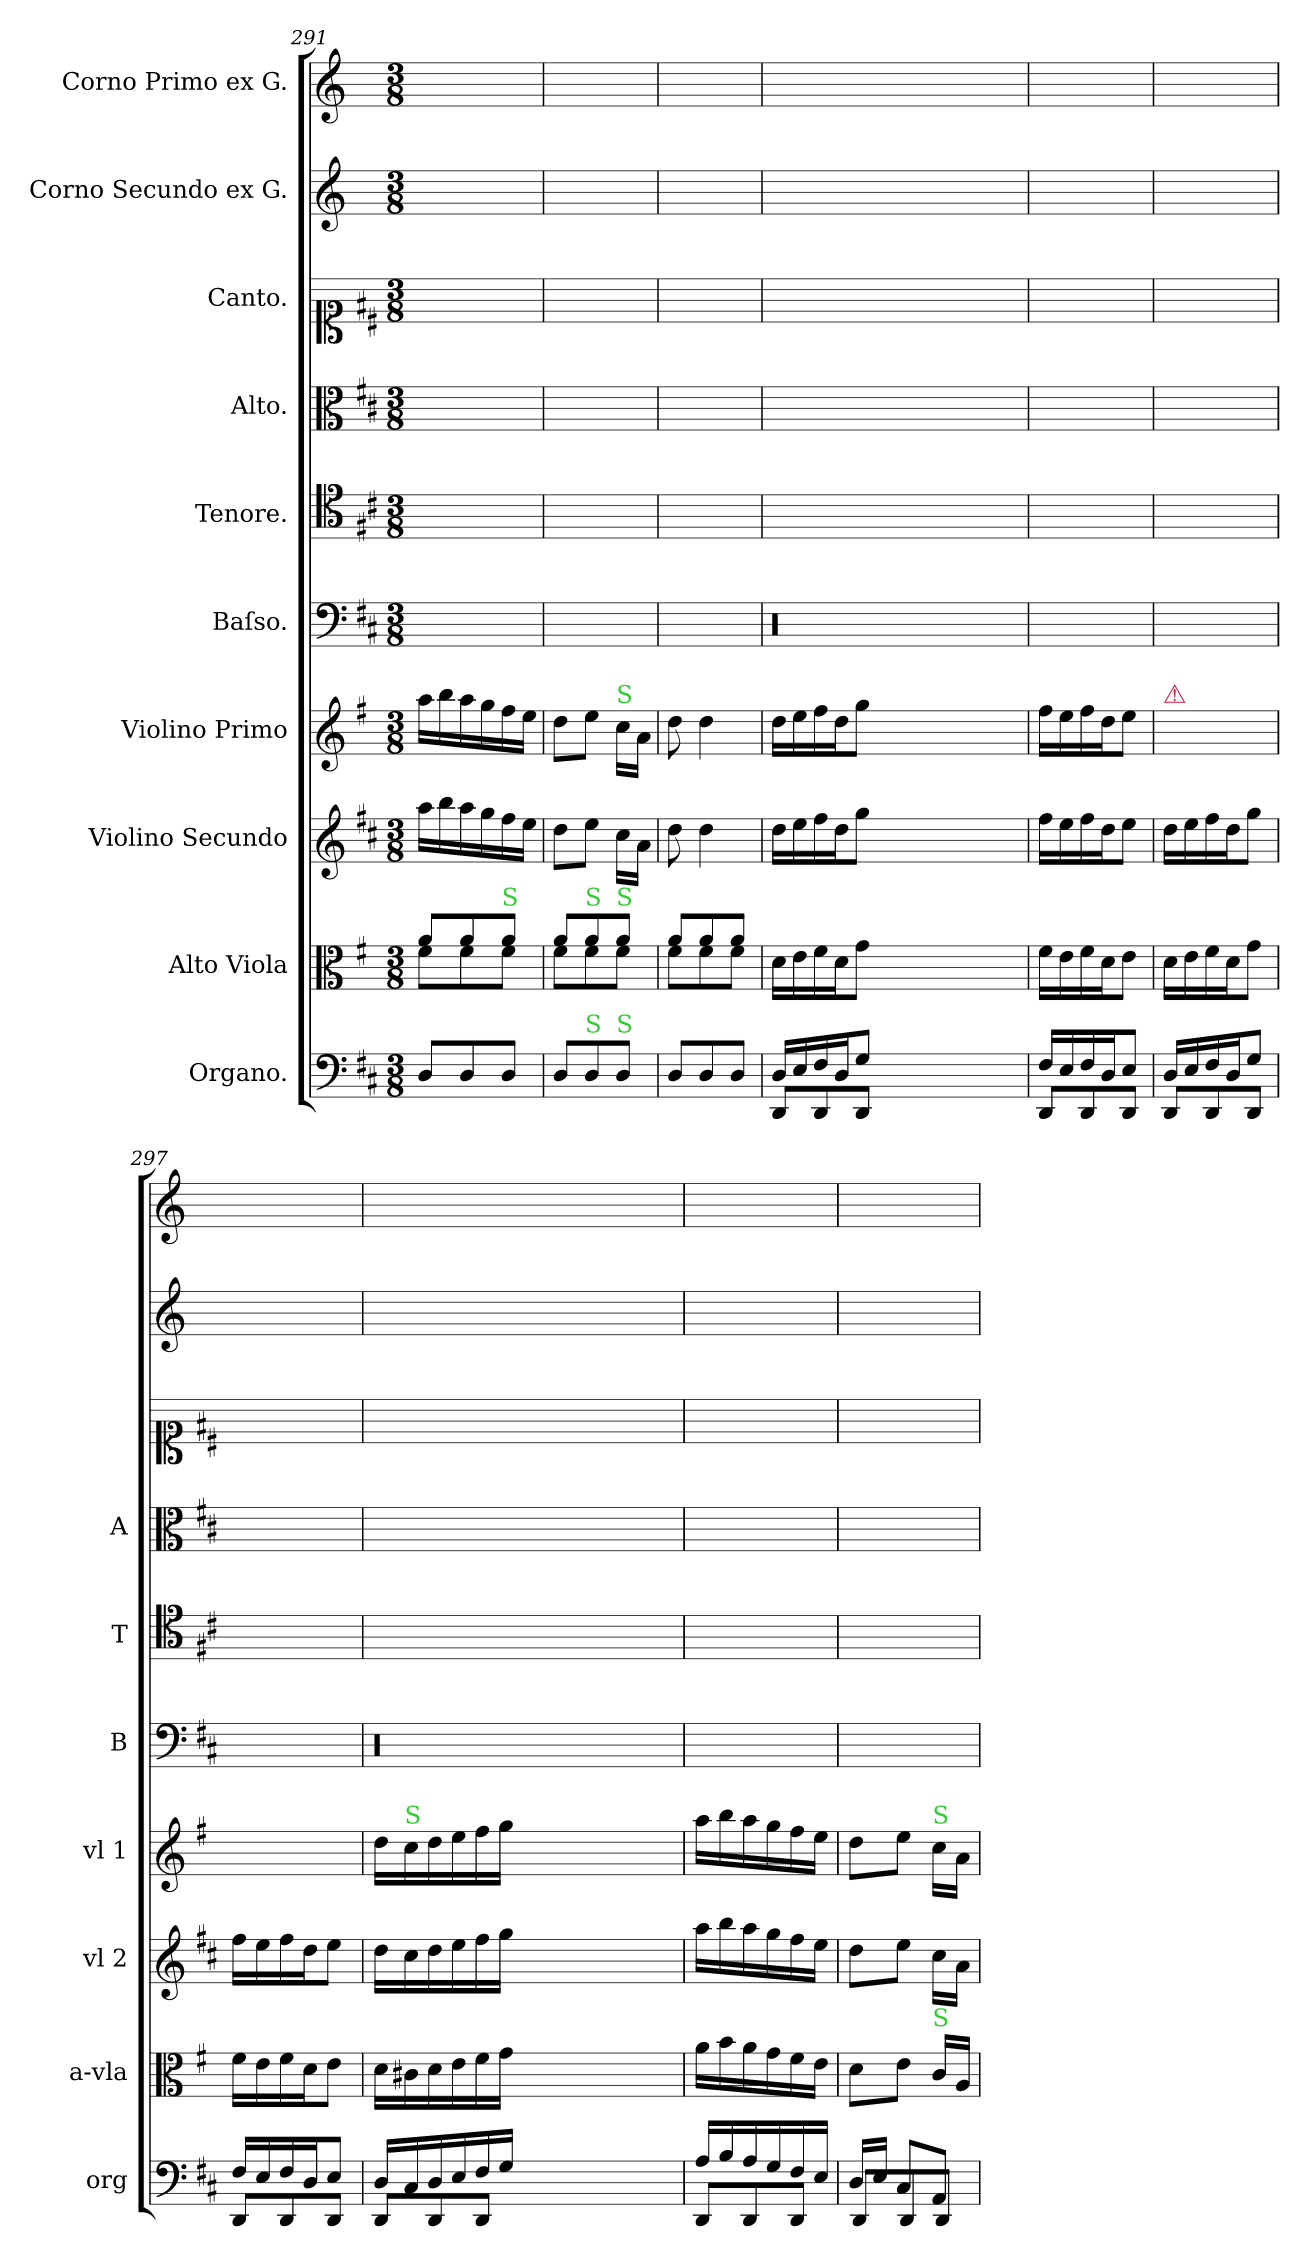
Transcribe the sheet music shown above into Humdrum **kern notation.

**kern	**kern	**kern	**kern	**kern	**kern	**kern	**kern	**kern	**kern
*part10	*part9	*part8	*part7	*part6	*part5	*part4	*part3	*part2	*part1
*staff10	*staff9	*staff8	*staff7	*staff6	*staff5	*staff4	*staff3	*staff2	*staff1
*I"Organo.	*I"Alto Viola	*I"Violino Secundo	*I"Violino Primo	*I"Baſso.	*I"Tenore.	*I"Alto.	*I"Canto.	*I"Corno Secundo ex G.	*I"Corno Primo ex G.
*I'org	*I'a-vla	*I'vl 2	*I'vl 1	*I'B	*I'T	*I'A	*	*	*
*clefF4	*clefC3	*clefG2	*clefG2	*clefF4	*clefC4	*clefC3	*clefC1	*clefG2	*clefG2
*	*	*	*	*	*	*	*	*ITrd3c5	*ITrd3c5
*k[f#c#]	*k[f#]	*k[f#c#]	*k[f#]	*k[f#c#]	*k[f#c#]	*k[f#c#]	*k[f#c#]	*k[f#]	*k[f#]
*M3/8	*M3/8	*M3/8	*M3/8	*M3/8	*M3/8	*M3/8	*M3/8	*M3/8	*M3/8
=291	=291	=291	=291	=291	=291	=291	=291	=291	=291
*	*^	*	*	*	*	*	*	*	*
8D/L	8a/L	8f#\L	16aa\LL	16aa\LL	4.ryy	4.ryy	4.ryy	4.ryy	4.ryy	4.ryy
.	.	.	16bb\	16bb\	.	.	.	.	.	.
8D/	8a/	8f#\	16aa\	16aa\	.	.	.	.	.	.
.	.	.	16gg\	16gg\	.	.	.	.	.	.
!	!LO:TX:a:color=limegreen:t=S	!	!	!	!	!	!	!	!	!
8D/J	8a/J	8f#\J	16ff#\	16ff#\	.	.	.	.	.	.
.	.	.	16ee\JJ	16ee\JJ	.	.	.	.	.	.
=292	=292	=292	=292	=292	=292	=292	=292	=292	=292	=292
8D/L	8a/L	8f#\L	8dd\L	8dd\L	4.ryy	4.ryy	4.ryy	4.ryy	4.ryy	4.ryy
!	!LO:TX:a:color=limegreen:t=S	!	!	!	!	!	!	!	!	!
!LO:TX:a:color=limegreen:t=S	!	!	!	!	!	!	!	!	!	!
8D/	8a/	8f#\	8ee\J	8ee\J	.	.	.	.	.	.
!	!	!	!	!LO:TX:a:color=limegreen:t=S	!	!	!	!	!	!
!	!LO:TX:a:color=limegreen:t=S	!	!	!	!	!	!	!	!	!
!LO:TX:a:color=limegreen:t=S	!	!	!	!	!	!	!	!	!	!
8D/J	8a/J	8f#\J	16cc#\LL	16cc\LL	.	.	.	.	.	.
.	.	.	16a\JJ	16a\JJ	.	.	.	.	.	.
=293	=293	=293	=293	=293	=293	=293	=293	=293	=293	=293
8D/L	8a/L	8f#\L	8dd\	8dd\	4.ryy	4.ryy	4.ryy	4.ryy	4.ryy	4.ryy
8D/	8a/	8f#\	4dd\	4dd\	.	.	.	.	.	.
8D/J	8a/J	8f#\J	.	.	.	.	.	.	.	.
=294	=294	=294	=294	=294	=294	=294	=294	=294	=294	=294
*^	*	*	*	*	*	*	*	*	*	*
!	!	!	!	!	!	!LO:N:vis=00	!	!	!	!	!
*	*	*v	*v	*	*	*	*	*	*	*	*
16D/LL	8DD/L	16d\LL	16dd\LL	16dd\LL	1.r	4.ryy	4.ryy	4.ryy	4.ryy	4.ryy
16E/	.	16e\	16ee\	16ee\	.	.	.	.	.	.
16F#/	8DD/	16f#\	16ff#\	16ff#\	.	.	.	.	.	.
16D/J	.	16d\J	16dd\J	16dd\J	.	.	.	.	.	.
8G/J	8DD/J	8g\J	8gg\J	8gg\J	.	.	.	.	.	.
1ryy	1ryy	1ryy	1ryy	1ryy	.	1ryy	1ryy	1ryy	1ryy	1ryy
8ryy	8ryy	8ryy	8ryy	8ryy	.	8ryy	8ryy	8ryy	8ryy	8ryy
=295	=295	=295	=295	=295	=295	=295	=295	=295	=295	=295
16F#/LL	8DD/L	16f#\LL	16ff#\LL	16ff#\LL	4.ryy	4.ryy	4.ryy	4.ryy	4.ryy	4.ryy
16E/	.	16e\	16ee\	16ee\	.	.	.	.	.	.
16F#/	8DD/	16f#\	16ff#\	16ff#\	.	.	.	.	.	.
16D/J	.	16d\J	16dd\J	16dd\J	.	.	.	.	.	.
8E/J	8DD/J	8e\J	8ee\J	8ee\J	.	.	.	.	.	.
=296	=296	=296	=296	=296	=296	=296	=296	=296	=296	=296
!	!	!	!	!LO:TX:a:color=crimson:t=⚠	!	!	!	!	!	!
16D/LL	8DD/L	16d\LL	16dd\LL	16dd\LLyy	4.ryy	4.ryy	4.ryy	4.ryy	4.ryy	4.ryy
16E/	.	16e\	16ee\	16ee\yy	.	.	.	.	.	.
16F#/	8DD/	16f#\	16ff#\	16ff#\yy	.	.	.	.	.	.
16D/J	.	16d\J	16dd\J	16dd\Jyy	.	.	.	.	.	.
8G/J	8DD/J	8g\J	8gg\J	8gg\Jyy	.	.	.	.	.	.
=297	=297	=297	=297	=297	=297	=297	=297	=297	=297	=297
16F#/LL	8DD/L	16f#\LL	16ff#\LL	16ff#\LLyy	4.ryy	4.ryy	4.ryy	4.ryy	4.ryy	4.ryy
16E/	.	16e\	16ee\	16ee\yy	.	.	.	.	.	.
16F#/	8DD/	16f#\	16ff#\	16ff#\yy	.	.	.	.	.	.
16D/J	.	16d\J	16dd\J	16dd\Jyy	.	.	.	.	.	.
8E/J	8DD/J	8e\J	8ee\J	8ee\Jyy	.	.	.	.	.	.
=298	=298	=298	=298	=298	=298	=298	=298	=298	=298	=298
!	!	!	!	!	!LO:N:vis=00	!	!	!	!	!
16D/LL	8DD/L	16d\LL	16dd\LL	16dd\LL	1.r	4.ryy	4.ryy	4.ryy	4.ryy	4.ryy
!	!	!	!	!LO:TX:a:color=limegreen:t=S	!	!	!	!	!	!
16C#/	.	16c#X\	16cc#\	16cc\	.	.	.	.	.	.
16D/	8DD/	16d\	16dd\	16dd\	.	.	.	.	.	.
16E/	.	16e\	16ee\	16ee\	.	.	.	.	.	.
16F#/	8DD/J	16f#\	16ff#\	16ff#\	.	.	.	.	.	.
16G/JJ	.	16g\JJ	16gg\JJ	16gg\JJ	.	.	.	.	.	.
1ryy	1ryy	1ryy	1ryy	1ryy	.	1ryy	1ryy	1ryy	1ryy	1ryy
8ryy	8ryy	8ryy	8ryy	8ryy	.	8ryy	8ryy	8ryy	8ryy	8ryy
=299	=299	=299	=299	=299	=299	=299	=299	=299	=299	=299
16A/LL	8DD/L	16a\LL	16aa\LL	16aa\LL	4.ryy	4.ryy	4.ryy	4.ryy	4.ryy	4.ryy
16B/	.	16b\	16bb\	16bb\	.	.	.	.	.	.
16A/	8DD/	16a\	16aa\	16aa\	.	.	.	.	.	.
16G/	.	16g\	16gg\	16gg\	.	.	.	.	.	.
16F#/	8DD/J	16f#\	16ff#\	16ff#\	.	.	.	.	.	.
16E/JJ	.	16e\JJ	16ee\JJ	16ee\JJ	.	.	.	.	.	.
=300	=300	=300	=300	=300	=300	=300	=300	=300	=300	=300
16D/LL	8DD/L	8d\L	8dd\L	8dd\L	4.ryy	4.ryy	4.ryy	4.ryy	4.ryy	4.ryy
16E/JJ	.	.	.	.	.	.	.	.	.	.
8C#/L	8DD/	8e\J	8ee\J	8ee\J	.	.	.	.	.	.
!	!	!	!	!LO:TX:a:color=limegreen:t=S	!	!	!	!	!	!
!	!	!LO:TX:a:color=limegreen:t=S	!	!	!	!	!	!	!	!
8AA/J	8DD/J	16c/LL	16cc#\LL	16cc\LL	.	.	.	.	.	.
.	.	16A/JJ	16a\JJ	16a\JJ	.	.	.	.	.	.
*v	*v	*	*	*	*	*	*	*	*	*
=	=	=	=	=	=	=	=	=	=
*-	*-	*-	*-	*-	*-	*-	*-	*-	*-
